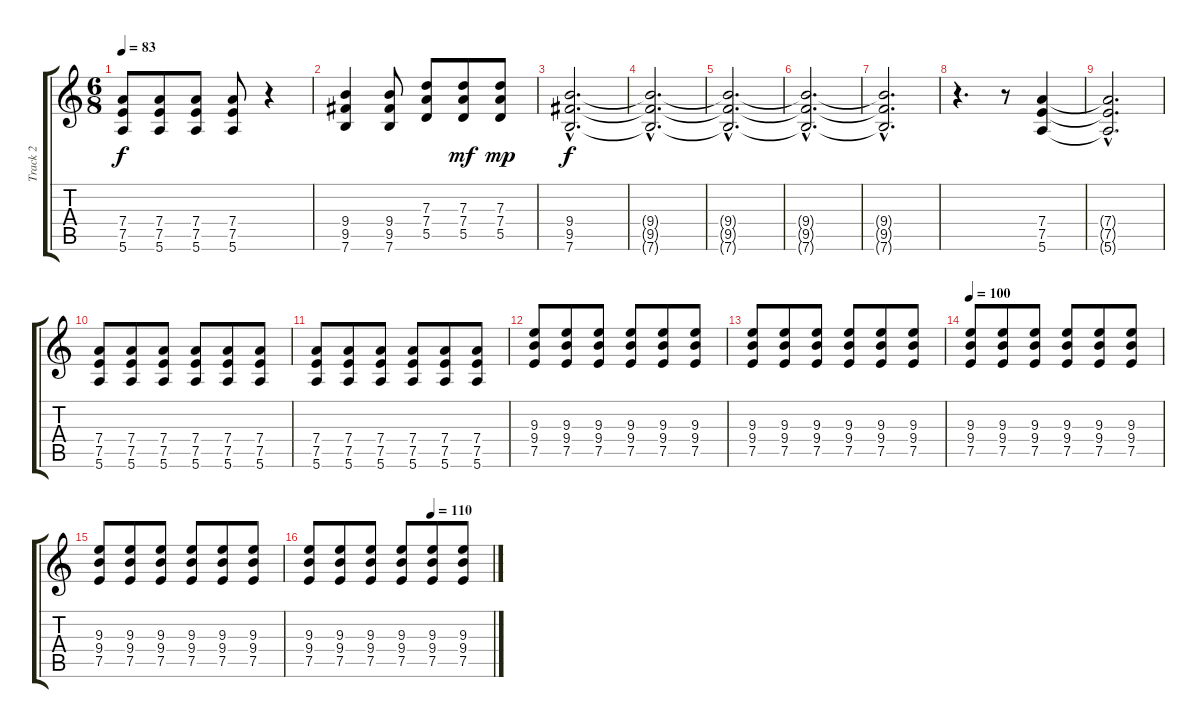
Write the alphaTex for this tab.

\track ("Track 2" "Track 2") {instrument distortionguitar}
\staff {score tabs}
\tuning (E4 B3 G3 D3 A2 E2) {hide}
\ts (6 8)
\tempo 83
\clef g2
\ks c
(7.4 7.5 5.6).8{dy f} (7.4 7.5 5.6).8 (7.4 7.5 5.6).8 (7.4 7.5 5.6).8 r.4 |
(9.4 9.5 7.6).4 (9.4 9.5 7.6).8 (7.3 7.4 5.5).8 (7.3 7.4 5.5).8{dy mf} (7.3 7.4 5.5).8{dy mp} |
(9.4{hac} 9.5{hac} 7.6{hac}).2{d dy f volume 6} |
(9.4{hac t} 9.5{hac t} 7.6{hac t}).2{d} |
(9.4{hac t} 9.5{hac t} 7.6{hac t}).2{d} |
(9.4{hac t} 9.5{hac t} 7.6{hac t}).2{d} |
(9.4{hac t} 9.5{hac t} 7.6{hac t}).2{d} |
r.4{d} r.8 (7.4 7.5 5.6).4{volume 12} |
(7.4{hac t} 7.5{hac t} 5.6{hac t}).2{d} |
(7.4 7.5 5.6).8 (7.4 7.5 5.6).8 (7.4 7.5 5.6).8 (7.4 7.5 5.6).8 (7.4 7.5 5.6).8 (7.4 7.5 5.6).8 |
(7.4 7.5 5.6).8 (7.4 7.5 5.6).8 (7.4 7.5 5.6).8 (7.4 7.5 5.6).8 (7.4 7.5 5.6).8 (7.4 7.5 5.6).8 |
(9.3 9.4 7.5).8 (9.3 9.4 7.5).8 (9.3 9.4 7.5).8 (9.3 9.4 7.5).8 (9.3 9.4 7.5).8 (9.3 9.4 7.5).8 |
(9.3 9.4 7.5).8 (9.3 9.4 7.5).8 (9.3 9.4 7.5).8 (9.3 9.4 7.5).8 (9.3 9.4 7.5).8 (9.3 9.4 7.5).8 |
\tempo 100
(9.3 9.4 7.5).8 (9.3 9.4 7.5).8 (9.3 9.4 7.5).8 (9.3 9.4 7.5).8 (9.3 9.4 7.5).8 (9.3 9.4 7.5).8 |
(9.3 9.4 7.5).8 (9.3 9.4 7.5).8 (9.3 9.4 7.5).8 (9.3 9.4 7.5).8 (9.3 9.4 7.5).8 (9.3 9.4 7.5).8 |
\tempo (110 0.6666666666666666)
(9.3 9.4 7.5).8 (9.3 9.4 7.5).8 (9.3 9.4 7.5).8 (9.3 9.4 7.5).8 (9.3 9.4 7.5).8 (9.3 9.4 7.5).8
